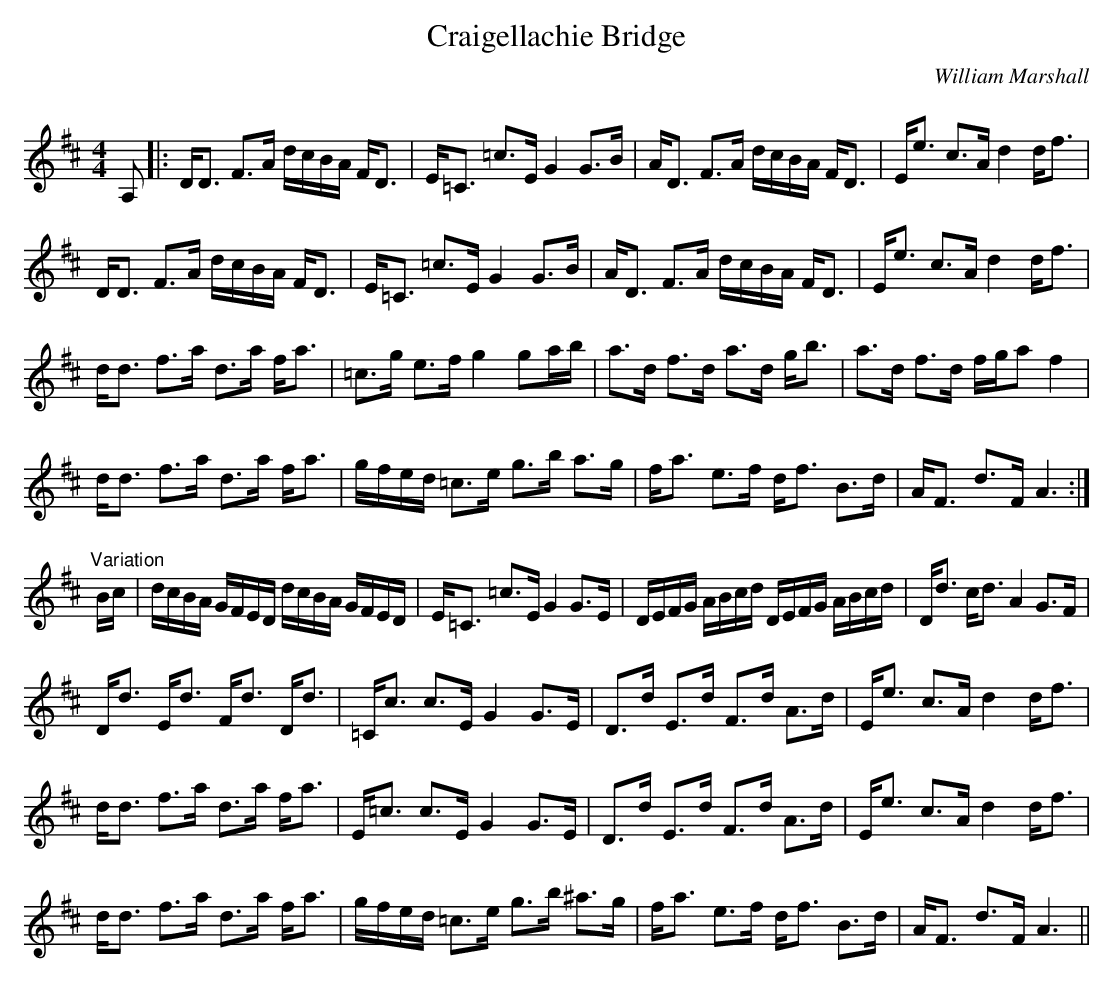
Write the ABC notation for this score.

X:1
T: Craigellachie Bridge
C:William Marshall
Q: 128
K:D
M:4/4
L:1/16
A,2|:DD3 F3A dcBA FD3|E=C3 =c3E G4 G3B|AD3 F3A dcBA FD3|Ee3 c3A d4 df3|
DD3 F3A dcBA FD3|E=C3 =c3E G4 G3B|AD3 F3A dcBA FD3|Ee3 c3A d4 df3|
dd3 f3a d3a fa3|=c3g e3f g4 g2ab|a3d f3d a3d gb3|a3d f3d fga2 f4|
dd3 f3a d3a fa3|gfed =c3e g3b a3g|fa3 e3f df3 B3d|AF3 d3F A6:|
"Variation"Bc|dcBA GFED dcBA GFED|E=C3 =c3E G4 G3E|DEFG ABcd DEFG ABcd|Dd3 cd3 A4 G3F|
Dd3 Ed3 Fd3 Dd3|=Cc3 c3E G4 G3E|D3d E3d F3d A3d|Ee3 c3A d4 df3|
dd3 f3a d3a fa3|E=c3 c3E G4 G3E|D3d E3d F3d A3d|Ee3 c3A d4 df3|
dd3 f3a d3a fa3|gfed =c3e g3b ^a3g|fa3 e3f df3 B3d|AF3 d3F A6||
